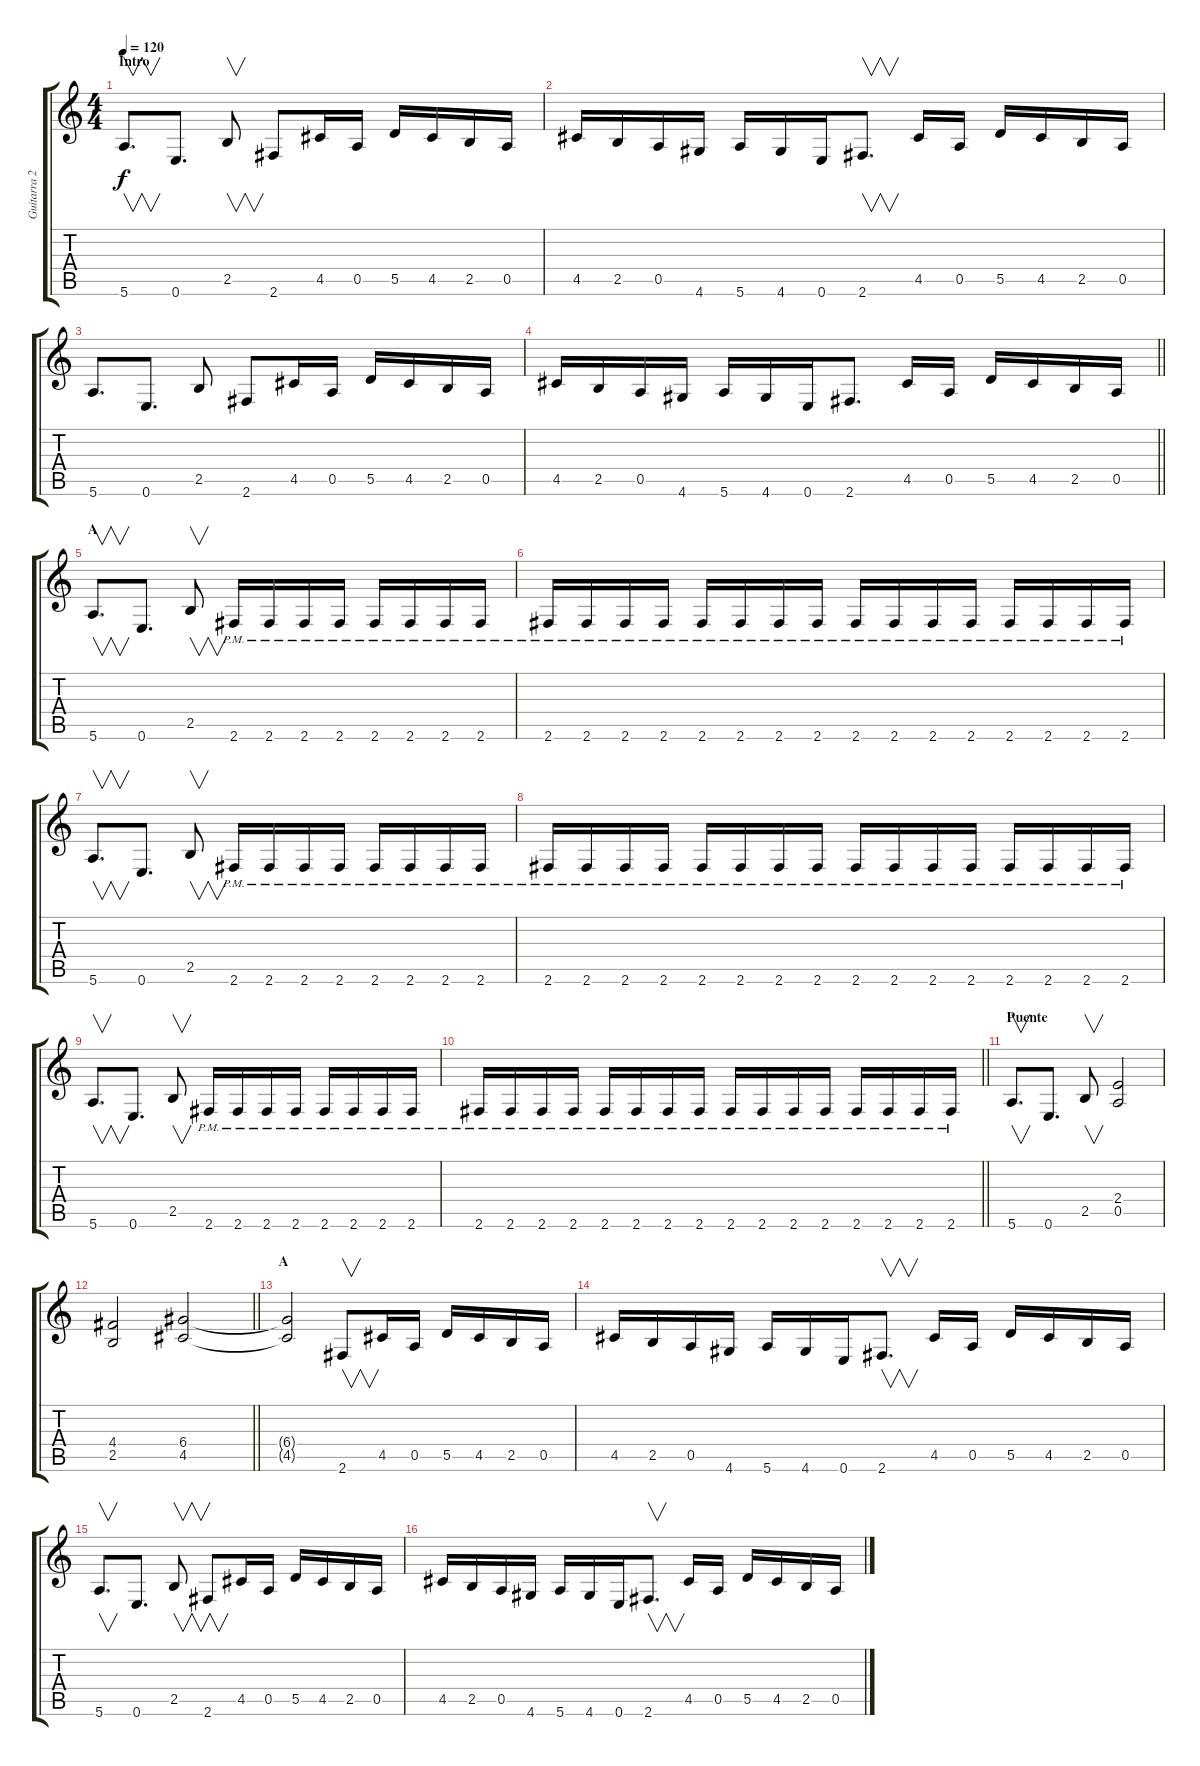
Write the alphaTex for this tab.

\track ("Guitarra 2" "Guitarra 2") {instrument distortionguitar}
\staff {score tabs}
\tuning (E4 B3 G3 D3 A2 E2) {hide}
\ts (4 4)
\section ("" "Intro")
\tempo 120
\clef g2
\ks c
5.6.8{v d dy f instrument distortionguitar} 0.6.8{d} 2.5.8{v} 2.6.8 4.5.16 0.5.16 5.5.16 4.5.16 2.5.16 0.5.16 |
4.5.16 2.5.16 0.5.16 4.6.16 5.6.16 4.6.16 0.6.16 2.6.8{v d} 4.5.16 0.5.16 5.5.16 4.5.16 2.5.16 0.5.16 |
5.6.8{d} 0.6.8{d} 2.5.8 2.6.8 4.5.16 0.5.16 5.5.16 4.5.16 2.5.16 0.5.16 |
\barLineRight lightlight
4.5.16 2.5.16 0.5.16 4.6.16 5.6.16 4.6.16 0.6.16 2.6.8{d} 4.5.16 0.5.16 5.5.16 4.5.16 2.5.16 0.5.16 |
\section ("" "A")
5.6.8{v d} 0.6.8{d} 2.5.8{v} 2.6{pm}.16{instrument distortionguitar} 2.6{pm}.16 2.6{pm}.16 2.6{pm}.16 2.6{pm}.16 2.6{pm}.16 2.6{pm}.16 2.6{pm}.16 |
2.6{pm}.16 2.6{pm}.16 2.6{pm}.16 2.6{pm}.16 2.6{pm}.16 2.6{pm}.16 2.6{pm}.16 2.6{pm}.16 2.6{pm}.16 2.6{pm}.16 2.6{pm}.16 2.6{pm}.16 2.6{pm}.16 2.6{pm}.16 2.6{pm}.16 2.6{pm}.16 |
5.6.8{v d} 0.6.8{d} 2.5.8{v} 2.6{pm}.16 2.6{pm}.16 2.6{pm}.16 2.6{pm}.16 2.6{pm}.16 2.6{pm}.16 2.6{pm}.16 2.6{pm}.16 |
2.6{pm}.16 2.6{pm}.16 2.6{pm}.16 2.6{pm}.16 2.6{pm}.16 2.6{pm}.16 2.6{pm}.16 2.6{pm}.16 2.6{pm}.16 2.6{pm}.16 2.6{pm}.16 2.6{pm}.16 2.6{pm}.16 2.6{pm}.16 2.6{pm}.16 2.6{pm}.16 |
5.6.8{v d} 0.6.8{d} 2.5.8{v} 2.6{pm}.16 2.6{pm}.16 2.6{pm}.16 2.6{pm}.16 2.6{pm}.16 2.6{pm}.16 2.6{pm}.16 2.6{pm}.16 |
\barLineRight lightlight
2.6{pm}.16 2.6{pm}.16 2.6{pm}.16 2.6{pm}.16 2.6{pm}.16 2.6{pm}.16 2.6{pm}.16 2.6{pm}.16 2.6{pm}.16 2.6{pm}.16 2.6{pm}.16 2.6{pm}.16 2.6{pm}.16 2.6{pm}.16 2.6{pm}.16 2.6{pm}.16 |
\section ("" "Puente")
5.6.8{v d} 0.6.8{d} 2.5.8{v} (2.4 0.5).2 |
\barLineRight lightlight
(4.4 2.5).2 (6.4 4.5).2 |
\section ("" "A")
(6.4{t} 4.5{t}).2 2.6.8{v instrument distortionguitar} 4.5.16 0.5.16 5.5.16 4.5.16 2.5.16 0.5.16 |
4.5.16 2.5.16 0.5.16 4.6.16 5.6.16 4.6.16 0.6.16 2.6.8{v d} 4.5.16 0.5.16 5.5.16 4.5.16 2.5.16 0.5.16 |
5.6.8{v d} 0.6.8{d} 2.5.8{v} 2.6.8{v} 4.5.16 0.5.16 5.5.16 4.5.16 2.5.16 0.5.16 |
4.5.16 2.5.16 0.5.16 4.6.16 5.6.16 4.6.16 0.6.16 2.6.8{v d} 4.5.16 0.5.16 5.5.16 4.5.16 2.5.16 0.5.16
